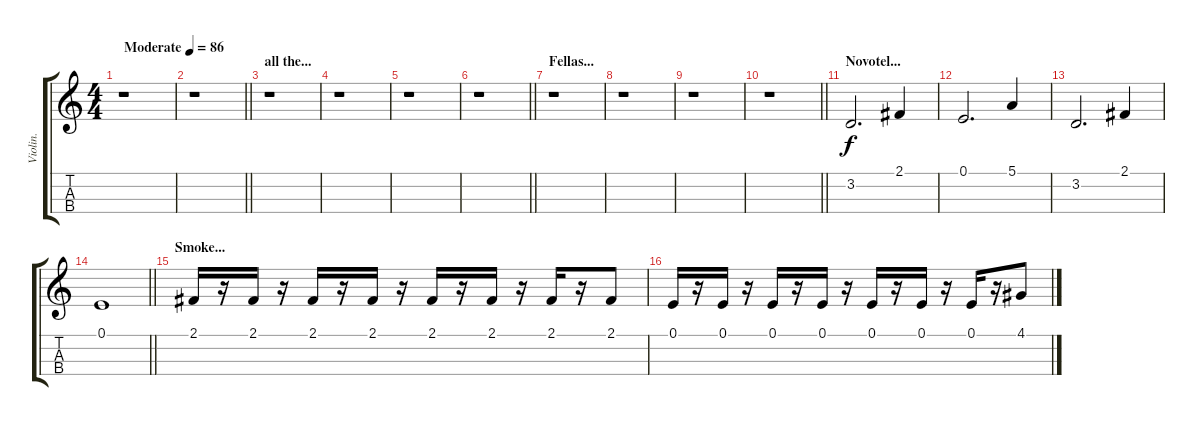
\track ("Violin." "Violin.") {instrument violin}
\staff {score tabs}
\tuning (E4 B3 G3 D3) {hide}
\ts (4 4)
\section ("" "")
\tempo (86 "Moderate")
\clef g2
\ks c
r.1{dy f instrument violin} |
\barLineRight lightlight
r.1 |
\section ("" "all the...")
r.1 |
r.1 |
r.1 |
\barLineRight lightlight
r.1 |
\section ("" "Fellas...")
r.1 |
r.1 |
r.1 |
\barLineRight lightlight
r.1 |
\section ("" "Novotel...")
3.2.2{d volume 12} 2.1.4 |
0.1.2{d} 5.1.4 |
3.2.2{d} 2.1.4 |
\barLineRight lightlight
0.1.1 |
\section ("" "Smoke...")
2.1.16 r.16 2.1.16 r.16 2.1.16 r.16 2.1.16 r.16 2.1.16 r.16 2.1.16 r.16 2.1.16 r.16 2.1.8 |
0.1.16 r.16 0.1.16 r.16 0.1.16 r.16 0.1.16 r.16 0.1.16 r.16 0.1.16 r.16 0.1.16 r.16 4.1.8
